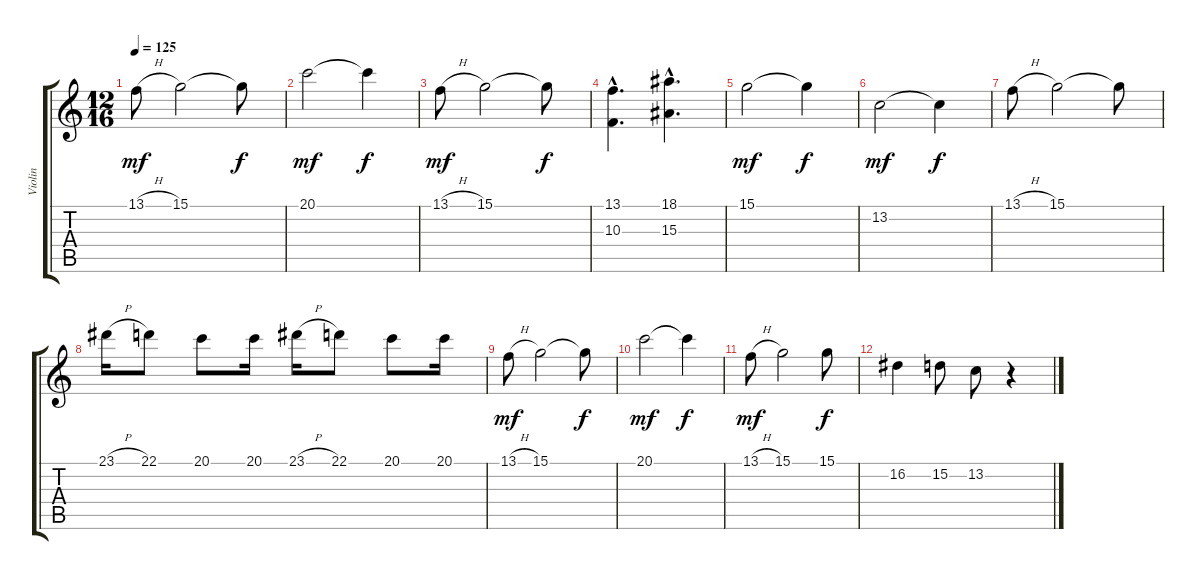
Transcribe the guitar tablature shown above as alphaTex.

\track ("Violin" "Violin") {instrument violin}
\staff {score tabs}
\tuning (E4 B3 G3 D3 A2 E2) {hide}
\ts (12 16)
\tempo 125
\clef g2
\ks c
13.1{h}.8{dy mf} 15.1.2 15.1{t}.8{dy f} |
20.1.2{dy mf} 20.1{t}.4{dy f} |
13.1{h}.8{dy mf} 15.1.2 15.1{t}.8{dy f} |
(13.1{hac} 10.3{hac}).4{d} (18.1{hac} 15.3{hac}).4{d} |
15.1.2{dy mf} 15.1{t}.4{dy f} |
13.2.2{dy mf} 13.2{t}.4{dy f} |
13.1{h}.8 15.1.2 15.1{t}.8 |
23.1{h}.16 22.1.8 20.1.8 20.1.16 23.1{h}.16 22.1.8 20.1.8 20.1.16 |
13.1{h}.8{dy mf} 15.1.2 15.1{t}.8{dy f} |
20.1.2{dy mf} 20.1{t}.4{dy f} |
13.1{h}.8{dy mf} 15.1.2 15.1.8{dy f} |
16.2.4 15.2.8 13.2.8 r.4
